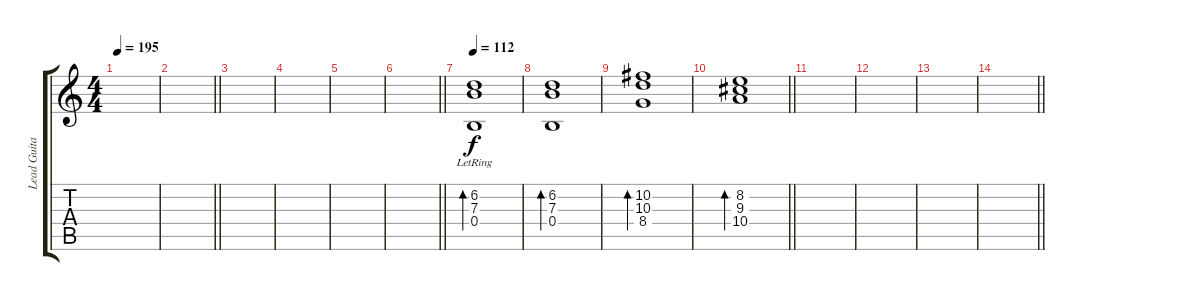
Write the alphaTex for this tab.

\track ("Lead Guitar 2" "Lead Guita") {instrument overdrivenguitar}
\staff {score tabs}
\tuning (Db4 Ab3 E3 B2 Gb2 B1) {hide}
\ts (4 4)
\tempo 195
\clef g2
\ks c
|
\barLineRight lightlight
|
|
|
|
\barLineRight lightlight
|
\tempo 112
(6.2{lr} 7.3 0.4).1{bd 240 volume 9 instrument electricguitarjazz} |
(6.2 7.3 0.4).1{bd 240} |
(10.2 10.3 8.4).1{bd 240} |
\barLineRight lightlight
(8.2 9.3 10.4).1{bd 240} |
|
|
|
\barLineRight lightlight
